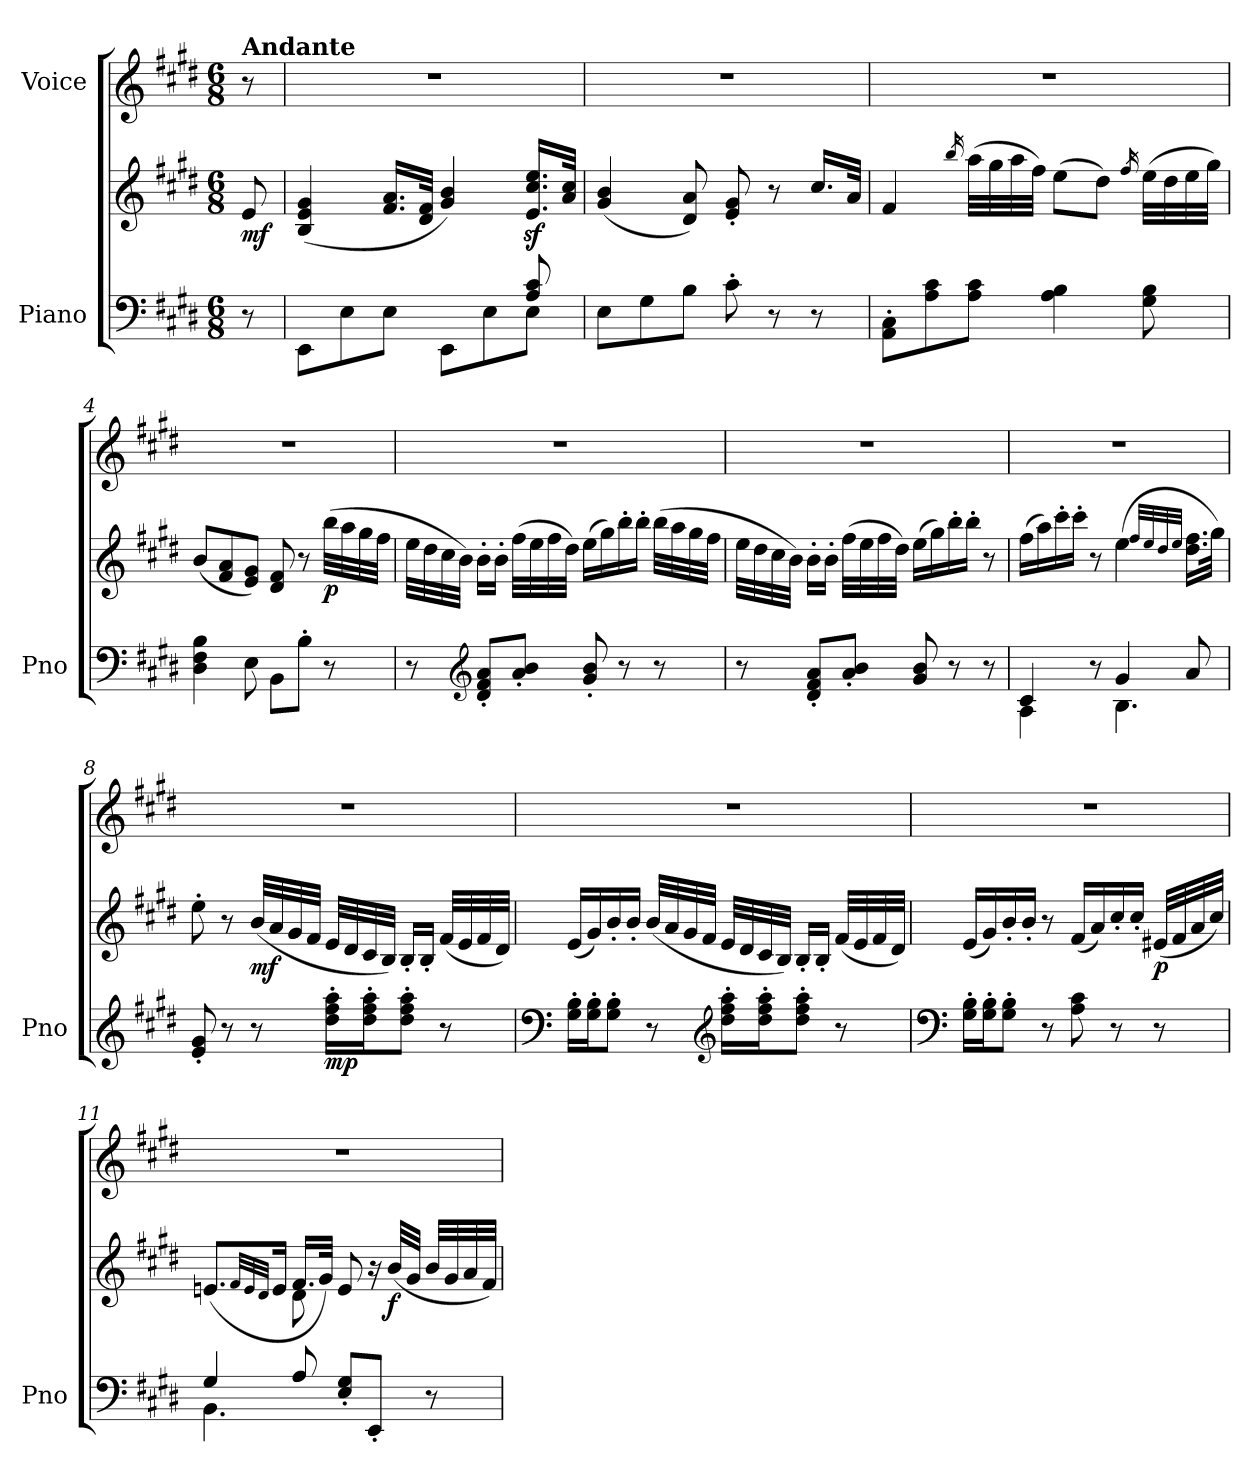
**kern	**kern	**dynam	**kern
*part2	*part2	*part2	*part1
*staff3	*staff2	*staff2/3	*staff1
*I"Piano	*	*	*I"Voice
*I'Pno	*	*	*
*clefF4	*clefG2	*	*clefG2
*k[f#c#g#d#]	*k[f#c#g#d#]	*	*k[f#c#g#d#]
*M6/8	*M6/8	*	*M6/8
=	=	=	=
!	!	!	!LO:TX:a:B:t=Andante
!	!	!LO:DY:b	!
8r	8e/	mf	8r
=1	=1	=1	=1
*^	*	*	*
4ryy	8EE\L	(>4B/ 4e/ 4g#/	.	2.r
.	8E\	.	.	.
8ryy	8E\J	16.f#/ 16.a/LL	.	.
.	.	32d#/ 32f#/JJk	.	.
4ryy	8EE\L	4g#/ 4b/)	.	.
.	8E\	.	.	.
8A/ 8c#/	8E\J	16.e/z< 16.cc#/z< 16.ee/z<LL	.	.
.	.	32a/ 32cc#/JJk	.	.
*v	*v	*	*	*
=2	=2	=2	=2
8E\L	(<4g#/ 4b/	.	2.r
8G#\	.	.	.
8B\J	8d#/ 8a/)	.	.
8c#'\	8e/' 8g#/'	.	.
8r	8r	.	.
8r	16.cc#/LL	.	.
.	32a/JJk	.	.
=3	=3	=3	=3
8AA\' 8C#\'L	4f#/	.	2.r
8A\ 8c#\	.	.	.
.	16qbb/	.	.
8A\ 8c#\J	(>32aa\LLL	.	.
.	32gg#\	.	.
.	32aa\	.	.
.	32ff#\JJJ)	.	.
4A\ 4B\	(>8ee\L	.	.
.	8dd#\J)	.	.
.	16qff#/	.	.
8G#\ 8B\	(>32ee\LLL	.	.
.	32dd#\	.	.
.	32ee\	.	.
.	32gg#\JJJ)	.	.
!!LO:LB:g=z
=4	=4	=4	=4
4D#\ 4F#\ 4B\	(<8b/L	.	2.r
.	8f#/ 8a/	.	.
8E\	8e/ 8g#/J)	.	.
8BB\L	8d#/ 8f#/	.	.
8B'\J	8r	.	.
!	!	!LO:DY:b	!
8r	(>32bb\LLL	p	.
.	32aa\	.	.
.	32gg#\	.	.
.	32ff#\JJJ	.	.
=5	=5	=5	=5
8r	32ee\LLL	.	2.r
.	32dd#\	.	.
.	32cc#\	.	.
.	32b\JJJ)	.	.
*clefG2	*	*	*
8d#/' 8f#/' 8a/'L	16b'\LL	.	.
.	16b'\JJ	.	.
8a/' 8b/'J	(>32ff#\LLL	.	.
.	32ee\	.	.
.	32ff#\	.	.
.	32dd#\JJJ)	.	.
8g#/' 8b/'	(>16ee\LL	.	.
.	16gg#\)	.	.
8r	16bb'\	.	.
.	16bb'\JJ	.	.
8r	(>32bb\LLL	.	.
.	32aa\	.	.
.	32gg#\	.	.
.	32ff#\JJJ	.	.
=6	=6	=6	=6
8r	32ee\LLL	.	2.r
.	32dd#\	.	.
.	32cc#\	.	.
.	32b\JJJ)	.	.
8d#/' 8f#/' 8a/'L	16b'\LL	.	.
.	16b'\JJ	.	.
8a/' 8b/'J	(>32ff#\LLL	.	.
.	32ee\	.	.
.	32ff#\	.	.
.	32dd#\JJJ)	.	.
8g#/ 8b/	(>16ee\LL	.	.
.	16gg#\)	.	.
8r	16bb'\	.	.
.	16bb'\JJ	.	.
8r	8r	.	.
!!LO:LB:g=z
=7	=7	=7	=7
*^	*	*	*
4c#/	4A\	(>16ff#\LL	.	2.r
.	.	16aa\)	.	.
.	.	16ccc#'\	.	.
.	.	16ccc#'\JJ	.	.
8r	8ryy	8r	.	.
4g#/	4.B\	(>4ee\	.	.
.	.	32qff#/LLL	.	.
.	.	32qee/	.	.
.	.	32qdd#/	.	.
.	.	32qee/JJJ	.	.
8a/	.	16.dd#\ 16.ff#\LL	.	.
.	.	32gg#\JJk)	.	.
*v	*v	*	*	*
=8	=8	=8	=8
8e/' 8g#/'	8ee'\	.	2.r
8r	8r	.	.
!	!	!LO:DY:b	!
8r	(<32b/LLL	mf	.
.	32a/	.	.
.	32g#/	.	.
.	32f#/JJJ	.	.
!	!	!LO:DY:b=2	!
16dd#\' 16ff#\' 16aa\'LL	32e/LLL	mp	.
.	32d#/	.	.
16dd#\' 16ff#\' 16aa\'J	32c#/	.	.
.	32B/JJJ)	.	.
8dd#\' 8ff#\' 8aa\'J	16B'/LL	.	.
.	16B'/JJ	.	.
8r	(<32f#/LLL	.	.
.	32e/	.	.
.	32f#/	.	.
.	32d#/JJJ)	.	.
=9	=9	=9	=9
*clefF4	*	*	*
16G#\' 16B\'LL	(<16e/LL	.	2.r
16G#\' 16B\'J	16g#/)	.	.
8G#\' 8B\'J	16b'/	.	.
.	16b'/JJ	.	.
8r	(<32b/LLL	.	.
.	32a/	.	.
.	32g#/	.	.
.	32f#/JJJ	.	.
*clefG2	*	*	*
16dd#\' 16ff#\' 16aa\'LL	32e/LLL	.	.
.	32d#/	.	.
16dd#\' 16ff#\' 16aa\'J	32c#/	.	.
.	32B/JJJ)	.	.
8dd#\' 8ff#\' 8aa\'J	16B'/LL	.	.
.	16B'/JJ	.	.
8r	(<32f#/LLL	.	.
.	32e/	.	.
.	32f#/	.	.
.	32d#/JJJ)	.	.
!!LO:PB:g=z
=10	=10	=10	=10
*clefF4	*	*	*
16G#\' 16B\'LL	(<16e/LL	.	2.r
16G#\' 16B\'J	16g#/)	.	.
8G#\' 8B\'J	16b'/	.	.
.	16b'/JJ	.	.
8r	8r	.	.
8A\ 8c#\	(<16f#/LL	.	.
.	16a/)	.	.
8r	16cc#'/	.	.
.	16cc#'/JJ	.	.
!	!	!LO:DY:b	!
8r	(<32e#X/LLL	p	.
.	32f#/	.	.
.	32a/	.	.
.	32cc#/JJJ)	.	.
=11	=11	=11	=11
*^	*^	*	*
4G#/	4.BB\	(>8.en/L	4ryy	.	2.r
.	.	32qf#/LLL	.	.	.
.	.	32qe/	.	.	.
.	.	32qd#/JJJ	.	.	.
.	.	16e/Jk	.	.	.
8A/	.	16.f#/LL	8d#\	.	.
.	.	32g#/JJk)	.	.	.
8E/' 8G#/'L	4.ryy	8e/	4.ryy	.	.
8EE'/J	.	16r	.	.	.
!	!	!	!	!LO:DY:b	!
.	.	(<32b/LLL	.	f	.
.	.	32g#/JJJ	.	.	.
8r	.	32b/LLL	.	.	.
.	.	32g#/	.	.	.
.	.	32a/	.	.	.
.	.	32f#/JJJ)	.	.	.
*v	*v	*	*	*	*
*	*v	*v	*	*
=	=	=	=
*-	*-	*-	*-
